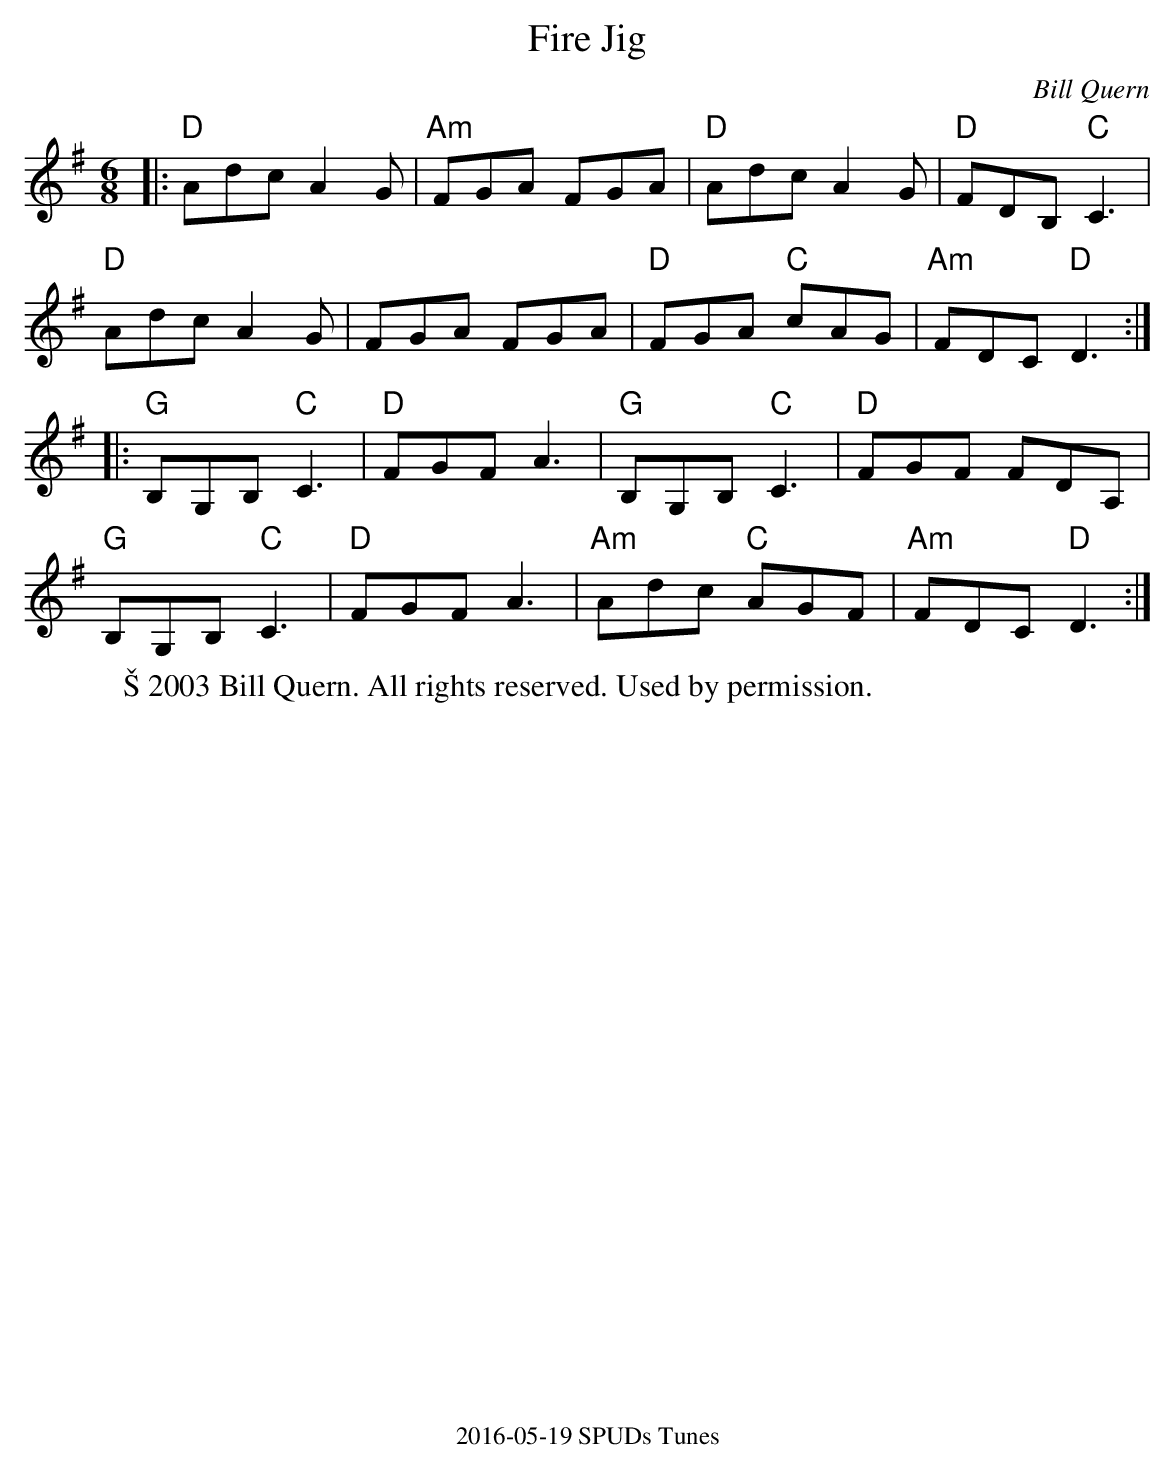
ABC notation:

X:1
T:Fire Jig
C:Bill Quern
M:6/8
L:1/8
K:Dmix
|:"D"AdcA2G|"Am"FGA FGA|"D"AdcA2G|"D"FDB,"C"C3|
"D"AdcA2G|FGA FGA|"D"FGA "C"cAG|"Am"FDC"D"D3:|
|:"G"B,G,B,"C"C3|"D"FGFA3|"G"B,G,B,"C"C3|"D"FGF FDA,|
"G"B,G,B,"C"C3|"D"FGFA3|"Am"Adc "C"AGF|"Am"FDC"D"D3:|
W: Š 2003 Bill Quern. All rights reserved. Used by permission.
